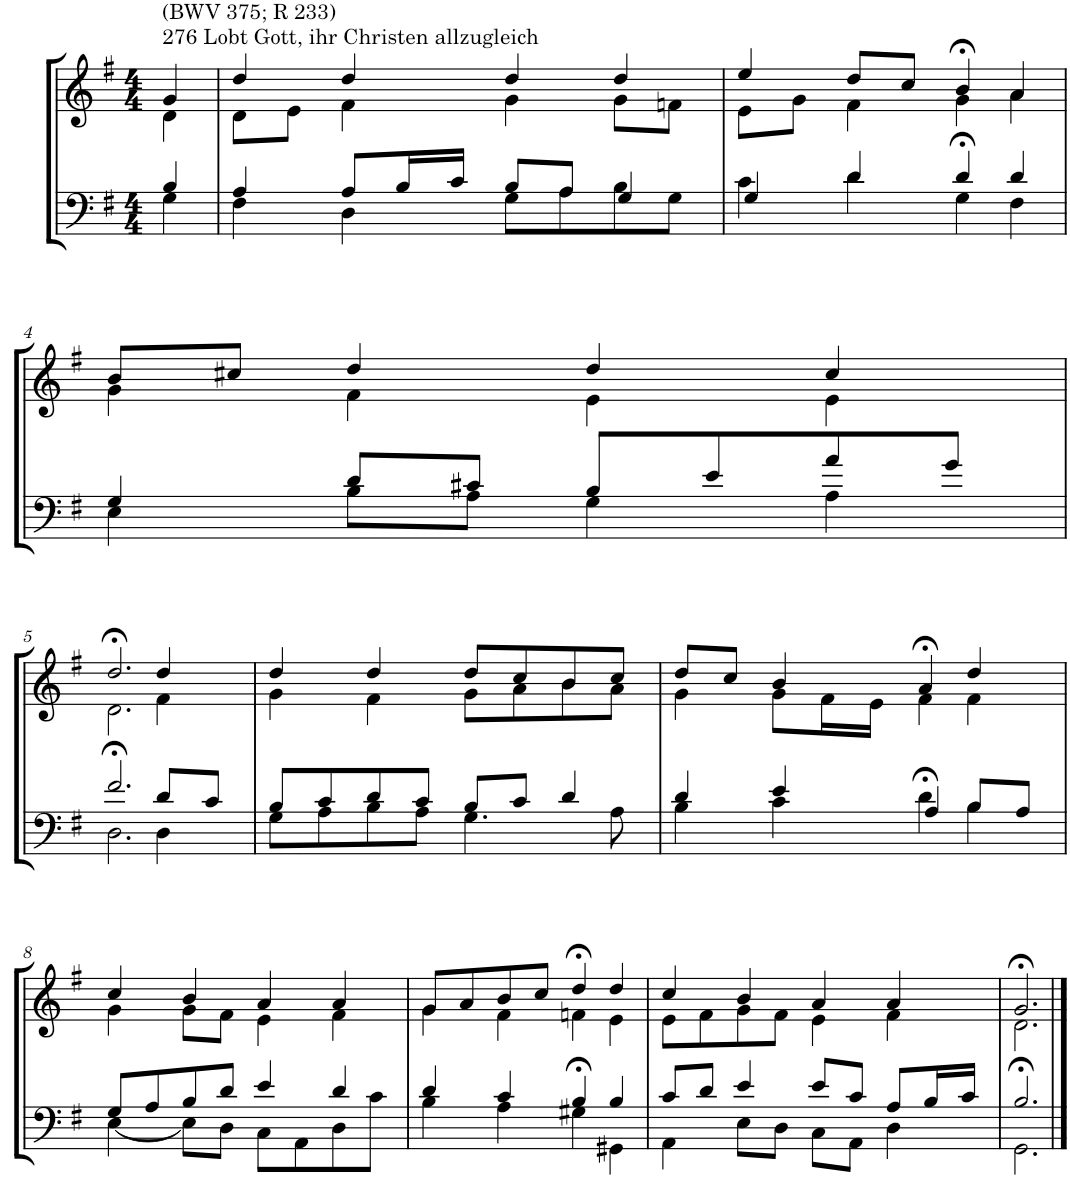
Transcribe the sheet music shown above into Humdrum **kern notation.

**kern	**kern
*part2	*part1
*staff2	*staff1
*I"Tenor/Baß	*I"Sopran/Alt
*clefF4	*clefG2
*k[f#]	*k[f#]
*M4/4	*M4/4
=1	=1
*^	*^
!	!	!LO:TX:a:t=276 Lobt Gott, ihr Christen allzugleich	!
!	!	!LO:TX:a:t=(BWV 375; R 233)	!
4B/	4G\	4g/	4d\
=2	=2	=2	=2
4A/	4F#\	4dd/	8d\L
.	.	.	8e\J
8A/L	4D\	4dd/	4f#\
16B/L	.	.	.
16c/JJ	.	.	.
8B/L	8G\L	4dd/	4g\
8A/J	8A\	.	.
4G/	8B\	4dd/	8g\L
.	8G\J	.	8fn\J
=3	=3	=3	=3
4G/	4c\	4ee/	8e\L
.	.	.	8g\J
4d/	4d\	8dd/L	4f#\
.	.	8cc/J	.
4d/	4G>\	4b>/	4g\
4d/	4F#\	4a/	4a\
!!LO:LB:g=z	!!
=4	=4	=4	=4
4G/	4E\	8b/L	4g\
.	.	8cc#X/J	.
8d/L	8B\L	4dd/	4f#\
8c#X/J	8A\J	.	.
8B/L	4G\	4dd/	4e\
8e/	.	.	.
8a/	4A\	4cc#/	4e\
8g/J	.	.	.
!!LO:LB:g=z	!!
=5	=5	=5	=5
2.f#/	2.D>\	2.dd>/	2.d\
8d/L	4D\	4dd/	4f#\
8c/J	.	.	.
=6	=6	=6	=6
8B/L	8G\L	4dd/	4g\
8c/	8A\	.	.
8d/	8B\	4dd/	4f#\
8c/J	8A\J	.	.
8B/L	4.G\	8dd/L	8g\L
8c/J	.	8cc/	8a\
4d/	.	8b/	8b\
.	8A\	8cc/J	8a\J
=7	=7	=7	=7
4d/	4B\	8dd/L	4g\
.	.	8cc/J	.
4e/	4c\	4b/	8g\L
.	.	.	16f#\L
.	.	.	16e\JJ
4A/	4d>\	4a>/	4f#\
8B/L	4B\	4dd/	4f#\
8A/J	.	.	.
!!LO:LB:g=z	!!
=8	=8	=8	=8
8G/L	[4E\	4cc/	4g\
8A/	.	.	.
8B/	8E\L]	4b/	8g\L
8d/J	8D\J	.	8f#\J
4e/	8C\L	4a/	4e\
.	8AA\	.	.
4d/	8D\	4a/	4f#\
.	8c\J	.	.
=9	=9	=9	=9
4d/	4B\	8g/L	4g\
.	.	8a/	.
4c/	4A\	8b/	4f#\
.	.	8cc/J	.
4B/	4G#X>\	4dd>/	4fn\
4B/	4GG#X\	4dd/	4e\
=10	=10	=10	=10
8c/L	4AA\	4cc/	8e\L
8d/J	.	.	8f#\
4e/	8E\L	4b/	8g\
.	8D\J	.	8f#\J
8e/L	8C\L	4a/	4e\
8c/J	8AA\J	.	.
8A/L	4D\	4a/	4f#\
16B/L	.	.	.
16c/JJ	.	.	.
=11	=11	=11	=11
2.B/	2.GG>\	2.g>/	2.d\
*v	*v	*	*
*	*v	*v
==	==
*-	*-
